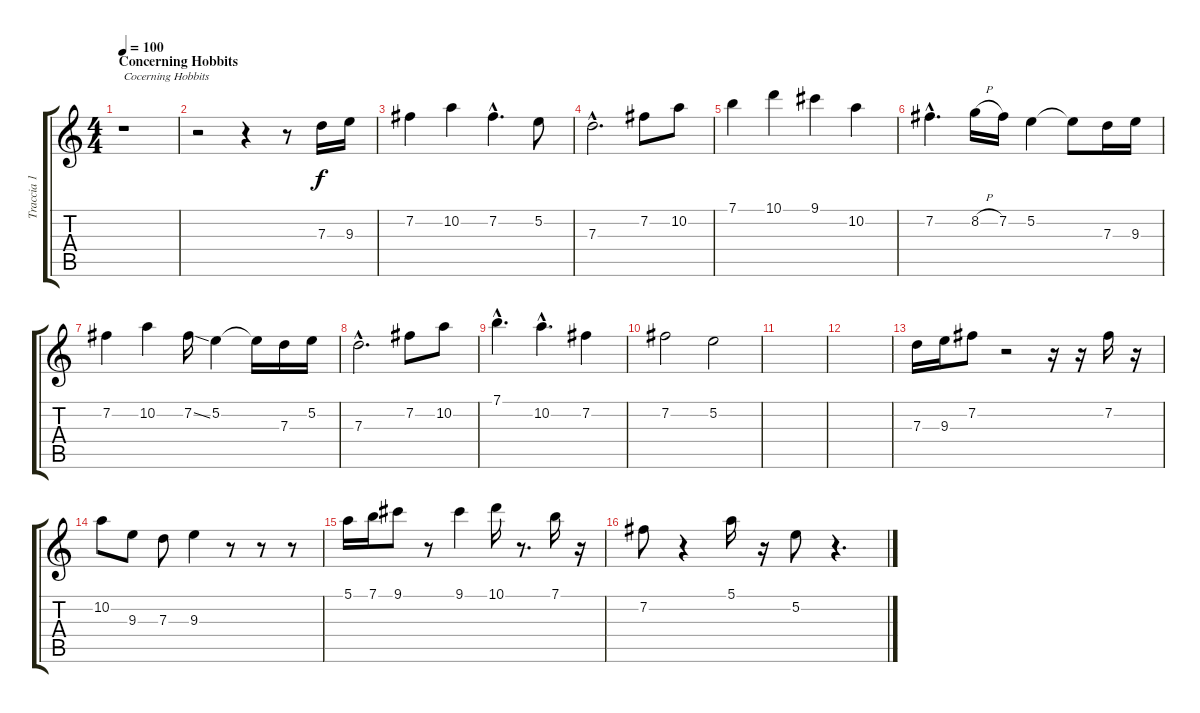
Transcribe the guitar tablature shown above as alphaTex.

\track ("Traccia 1" "Traccia 1") {instrument acousticguitarnylon}
\staff {score tabs}
\tuning (E4 B3 G3 D3 A2 E2) {hide}
\ts (4 4)
\section ("" "Concerning Hobbits")
\tempo 100
\clef g2
\ks c
r.1{txt "Cocerning Hobbits" dy f instrument acousticguitarnylon} |
r.2 r.4 r.8 7.3.16 9.3.16 |
7.2.4 10.2.4 7.2{hac}.4{d} 5.2.8 |
7.3{hac}.2{d} 7.2.8 10.2.8 |
7.1.4 10.1.4 9.1.4 10.2.4 |
7.2{hac}.4{d} 8.2{h}.16 7.2.16 5.2.4 5.2{t}.8 7.3.16 9.3.16 |
7.2.4 10.2.4 7.2{ss}.16 5.2.4 5.2{t}.16 7.3.16 5.2.16 |
7.3{hac}.2{d} 7.2.8 10.2.8 |
7.1{hac}.4{d} 10.2{hac}.4{d} 7.2.4 |
7.2.2 5.2.2 |
|
|
7.3.16 9.3.16 7.2.8 r.2 r.16 r.16 7.2.16 r.16 |
10.2.8 9.3.8 7.3.8 9.3.4 r.8 r.8 r.8 |
5.1.16 7.1.16 9.1.8 r.8 9.1.4 10.1.16 r.8{d} 7.1.16 r.16 |
7.2.8 r.4 5.1.16 r.16 5.2.8 r.4{d}
